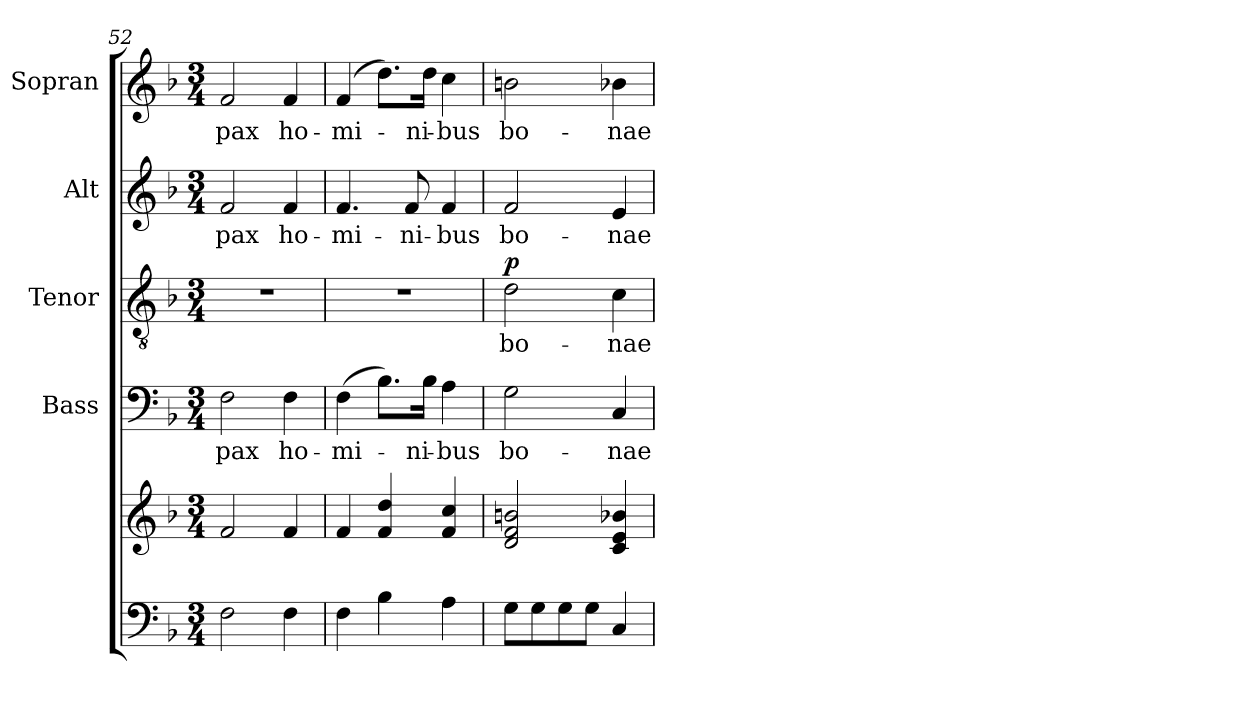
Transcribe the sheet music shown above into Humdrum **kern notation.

**kern	**kern	**kern	**text	**kern	**text	**dynam	**kern	**text	**kern	**text
*part5	*part5	*part4	*part4	*part3	*part3	*part3	*part2	*part2	*part1	*part1
*staff6	*staff5	*staff4	*staff4	*staff3	*staff3	*staff3	*staff2	*staff2	*staff1	*staff1
*	*	*I"Bass	*	*I"Tenor	*	*	*I"Alt	*	*I"Sopran	*
*	*	*I'B.	*	*I'T.	*	*	*I'A.	*	*I'S.	*
*clefF4	*clefG2	*clefF4	*	*clefGv2	*	*	*clefG2	*	*clefG2	*
*k[b-]	*k[b-]	*k[b-]	*	*k[b-]	*	*	*k[b-]	*	*k[b-]	*
*F:	*F:	*F:	*	*F:	*	*	*F:	*	*F:	*
*M3/4	*M3/4	*M3/4	*	*M3/4	*	*	*M3/4	*	*M3/4	*
=52	=52	=52	=52	=52	=52	=52	=52	=52	=52	=52
!	!	!	!LO:LY:b	!	!	!	!	!LO:LY:b	!	!LO:LY:b
2F\	2f/	2F\	pax	2.r	.	.	2f/	pax	2f/	pax
!	!	!	!LO:LY:b	!	!	!	!	!LO:LY:b	!	!LO:LY:b
4F\	4f/	4F\	ho-	.	.	.	4f/	ho-	4f/	ho-
=53	=53	=53	=53	=53	=53	=53	=53	=53	=53	=53
!	!	!	!LO:LY:b	!	!	!	!	!LO:LY:b	!	!LO:LY:b
4F\	4f/	(>4F\	-mi-	2.r	.	.	4.f/	-mi-	(4f/	-mi-
4B-\	4f/ 4dd/	8.B-\L)	.	.	.	.	.	.	8.dd\L)	.
!	!	!	!	!	!	!	!	!LO:LY:b	!	!
.	.	.	.	.	.	.	8f/	-ni-	.	.
!	!	!	!LO:LY:b	!	!	!	!	!	!	!LO:LY:b
.	.	16B-\Jk	-ni-	.	.	.	.	.	16dd\Jk	-ni-
!	!	!	!LO:LY:b	!	!	!	!	!LO:LY:b	!	!LO:LY:b
4A\	4f/ 4cc/	4A\	-bus	.	.	.	4f/	-bus	4cc\	-bus
=54	=54	=54	=54	=54	=54	=54	=54	=54	=54	=54
!	!	!	!LO:LY:b	!	!LO:LY:b	!LO:DY:a	!	!LO:LY:b	!	!LO:LY:b
8G\L	2d/ 2f/ 2bn/	2G\	bo-	2d\	bo-	p	2f/	bo-	2bn\	bo-
8G\	.	.	.	.	.	.	.	.	.	.
8G\	.	.	.	.	.	.	.	.	.	.
8G\J	.	.	.	.	.	.	.	.	.	.
!	!	!	!LO:LY:b	!	!LO:LY:b	!	!	!LO:LY:b	!	!LO:LY:b
4C/	4c/ 4e/ 4b-X/	4C/	-nae	4c\	-nae	.	4e/	-nae	4b-X\	-nae
=	=	=	=	=	=	=	=	=	=	=
*-	*-	*-	*-	*-	*-	*-	*-	*-	*-	*-
